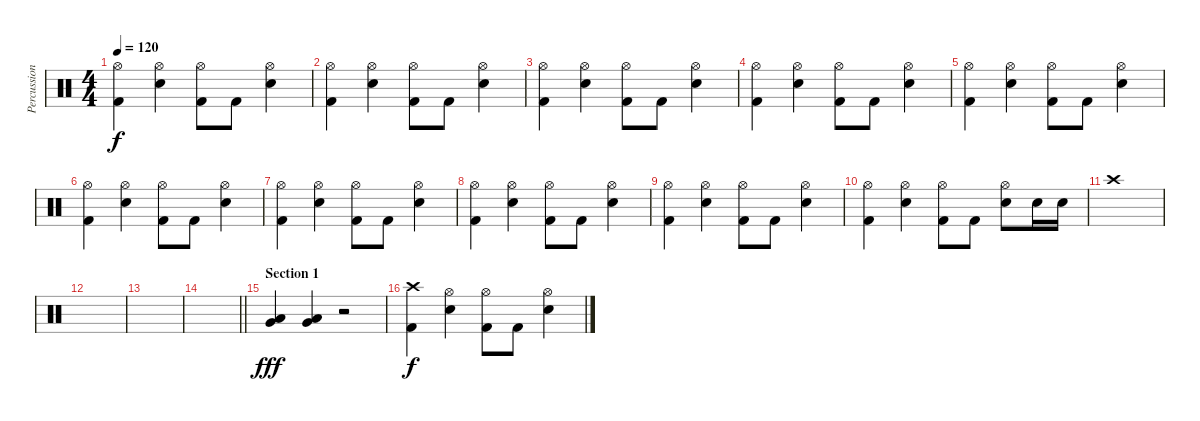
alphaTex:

\track ("Percussion" "Percussion") {instrument percussion}
\staff {score}
\articulation defaults
\ts (4 4)
\tempo 120
\clef neutral
\ks c
("Hi-Hat (open)" "Kick (hit) 2").4{dy f} ("Hi-Hat (open)" "Snare (hit) 2").4 ("Hi-Hat (open)" "Kick (hit) 2").8 "Kick (hit) 2".8 ("Hi-Hat (open)" "Snare (hit) 2").4 |
("Hi-Hat (open)" "Kick (hit) 2").4 ("Hi-Hat (open)" "Snare (hit) 2").4 ("Hi-Hat (open)" "Kick (hit) 2").8 "Kick (hit) 2".8 ("Hi-Hat (open)" "Snare (hit) 2").4 |
("Hi-Hat (open)" "Kick (hit) 2").4 ("Hi-Hat (open)" "Snare (hit) 2").4 ("Hi-Hat (open)" "Kick (hit) 2").8 "Kick (hit) 2".8 ("Hi-Hat (open)" "Snare (hit) 2").4 |
("Hi-Hat (open)" "Kick (hit) 2").4 ("Hi-Hat (open)" "Snare (hit) 2").4 ("Hi-Hat (open)" "Kick (hit) 2").8 "Kick (hit) 2".8 ("Hi-Hat (open)" "Snare (hit) 2").4 |
("Hi-Hat (open)" "Kick (hit) 2").4 ("Hi-Hat (open)" "Snare (hit) 2").4 ("Hi-Hat (open)" "Kick (hit) 2").8 "Kick (hit) 2".8 ("Hi-Hat (open)" "Snare (hit) 2").4 |
("Hi-Hat (open)" "Kick (hit) 2").4 ("Hi-Hat (open)" "Snare (hit) 2").4 ("Hi-Hat (open)" "Kick (hit) 2").8 "Kick (hit) 2".8 ("Hi-Hat (open)" "Snare (hit) 2").4 |
("Hi-Hat (open)" "Kick (hit) 2").4 ("Hi-Hat (open)" "Snare (hit) 2").4 ("Hi-Hat (open)" "Kick (hit) 2").8 "Kick (hit) 2".8 ("Hi-Hat (open)" "Snare (hit) 2").4 |
("Hi-Hat (open)" "Kick (hit) 2").4 ("Hi-Hat (open)" "Snare (hit) 2").4 ("Hi-Hat (open)" "Kick (hit) 2").8 "Kick (hit) 2".8 ("Hi-Hat (open)" "Snare (hit) 2").4 |
("Hi-Hat (open)" "Kick (hit) 2").4 ("Hi-Hat (open)" "Snare (hit) 2").4 ("Hi-Hat (open)" "Kick (hit) 2").8 "Kick (hit) 2".8 ("Hi-Hat (open)" "Snare (hit) 2").4 |
("Hi-Hat (open)" "Kick (hit) 2").4 ("Hi-Hat (open)" "Snare (hit) 2").4 ("Hi-Hat (open)" "Kick (hit) 2").8 "Kick (hit) 2".8 ("Hi-Hat (open)" "Snare (hit) 2").8 "Snare (hit) 2".16 "Snare (hit) 2".16 |
"Crash high (hit)".1 |
|
|
\barLineRight lightlight
|
\section ("" "Section 1")
("Very Low Tom (hit)" "Low Floor Tom (hit)").4{dy fff volume 16} ("Very Low Tom (hit)" "Low Floor Tom (hit)").4{volume 16} r.2{volume 12} |
("Crash high (hit)" "Kick (hit) 2").4{dy f} ("Hi-Hat (open)" "Snare (hit) 2").4 ("Hi-Hat (open)" "Kick (hit) 2").8 "Kick (hit) 2".8 ("Hi-Hat (open)" "Snare (hit) 2").4
